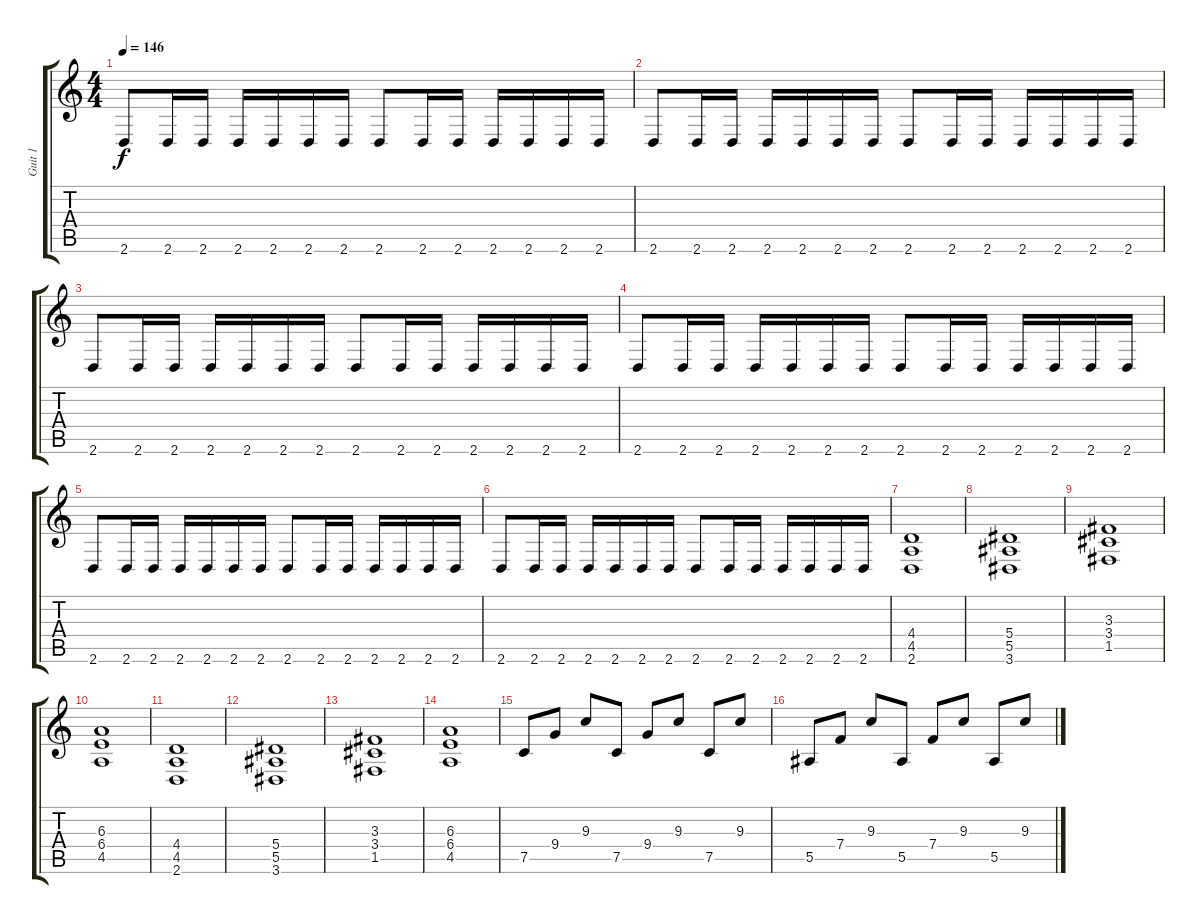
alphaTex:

\track ("Guit 1" "Guit 1") {instrument distortionguitar}
\staff {score tabs}
\tuning (C4 G3 Eb3 Bb2 F2 C2) {hide}
\ts (4 4)
\tempo 146
\clef g2
\ks c
2.6.8{dy f} 2.6.16 2.6.16 2.6.16 2.6.16 2.6.16 2.6.16 2.6.8 2.6.16 2.6.16 2.6.16 2.6.16 2.6.16 2.6.16 |
2.6.8 2.6.16 2.6.16 2.6.16 2.6.16 2.6.16 2.6.16 2.6.8 2.6.16 2.6.16 2.6.16 2.6.16 2.6.16 2.6.16 |
2.6.8 2.6.16 2.6.16 2.6.16 2.6.16 2.6.16 2.6.16 2.6.8 2.6.16 2.6.16 2.6.16 2.6.16 2.6.16 2.6.16 |
2.6.8 2.6.16 2.6.16 2.6.16 2.6.16 2.6.16 2.6.16 2.6.8 2.6.16 2.6.16 2.6.16 2.6.16 2.6.16 2.6.16 |
2.6.8 2.6.16 2.6.16 2.6.16 2.6.16 2.6.16 2.6.16 2.6.8 2.6.16 2.6.16 2.6.16 2.6.16 2.6.16 2.6.16 |
2.6.8 2.6.16 2.6.16 2.6.16 2.6.16 2.6.16 2.6.16 2.6.8 2.6.16 2.6.16 2.6.16 2.6.16 2.6.16 2.6.16 |
(4.4 4.5 2.6).1 |
(5.4 5.5 3.6).1 |
(3.3 3.4 1.5).1 |
(6.3 6.4 4.5).1 |
(4.4 4.5 2.6).1 |
(5.4 5.5 3.6).1 |
(3.3 3.4 1.5).1 |
(6.3 6.4 4.5).1 |
7.5.8 9.4.8 9.3.8 7.5.8 9.4.8 9.3.8 7.5.8 9.3.8 |
5.5.8 7.4.8 9.3.8 5.5.8 7.4.8 9.3.8 5.5.8 9.3.8
